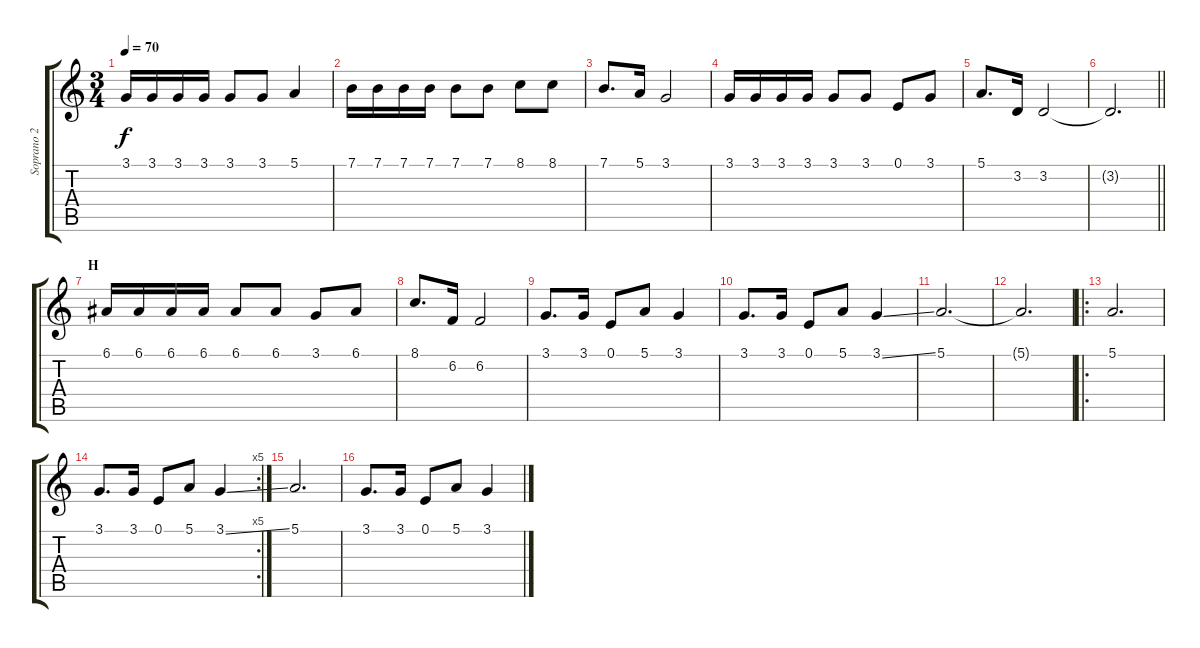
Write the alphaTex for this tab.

\track ("Soprano 2" "Soprano 2") {instrument voiceoohs}
\staff {score tabs}
\tuning (E4 B3 G3 D3 A2 E2) {hide}
\ts (3 4)
\tempo 70
\clef g2
\ks c
3.1.16{dy f} 3.1.16 3.1.16 3.1.16 3.1.8 3.1.8 5.1.4 |
7.1.16 7.1.16 7.1.16 7.1.16 7.1.8 7.1.8 8.1.8 8.1.8 |
7.1.8{d} 5.1.16 3.1.2 |
3.1.16 3.1.16 3.1.16 3.1.16 3.1.8 3.1.8 0.1.8 3.1.8 |
5.1.8{d} 3.2.16 3.2.2 |
\barLineRight lightlight
3.2{t}.2{d} |
\section ("" "H")
6.1.16 6.1.16 6.1.16 6.1.16 6.1.8 6.1.8 3.1.8 6.1.8 |
8.1.8{d} 6.2.16 6.2.2 |
3.1.8{d} 3.1.16 0.1.8 5.1.8 3.1.4 |
3.1.8{d} 3.1.16 0.1.8 5.1.8 3.1{ss}.4 |
5.1.2{d} |
5.1{t}.2{d} |
\ro
5.1.2{d} |
\rc 5
3.1.8{d} 3.1.16 0.1.8 5.1.8 3.1{ss}.4 |
5.1.2{d} |
3.1.8{d} 3.1.16 0.1.8 5.1.8 3.1{ss}.4
